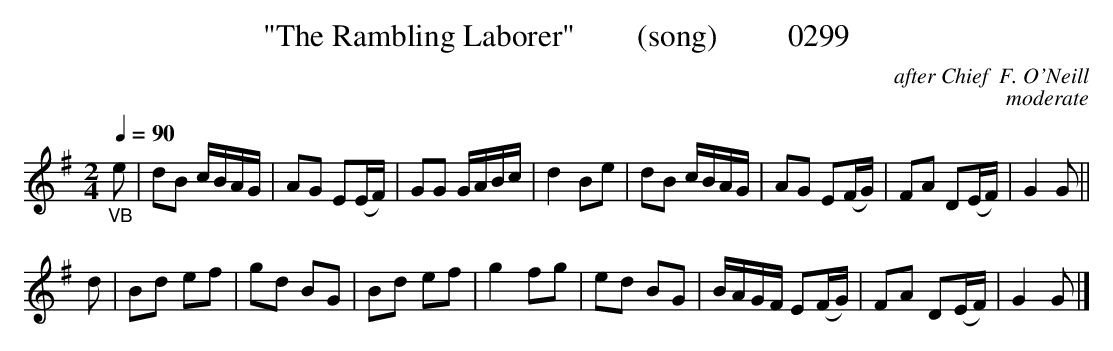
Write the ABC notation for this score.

X:1
T:"The Rambling Laborer"        (song)         0299
C:after Chief  F. O'Neill
C:moderate
Q:1/4=90
M:2/4
L:1/16
K:G
"_VB"e2|d2B2 cBAG|A2G2 E2(EF)|G2G2 GABc|d4B2e2|d2B2 cBAG|A2G2 E2(FG)|F2A2 D2(EF)|G4G2||
d2|B2d2 e2f2|g2d2 B2G2|B2d2 e2f2|g4f2g2|e2d2 B2G2|BAGF E2(FG)|F2A2 D2(EF)|G4G2 |]
